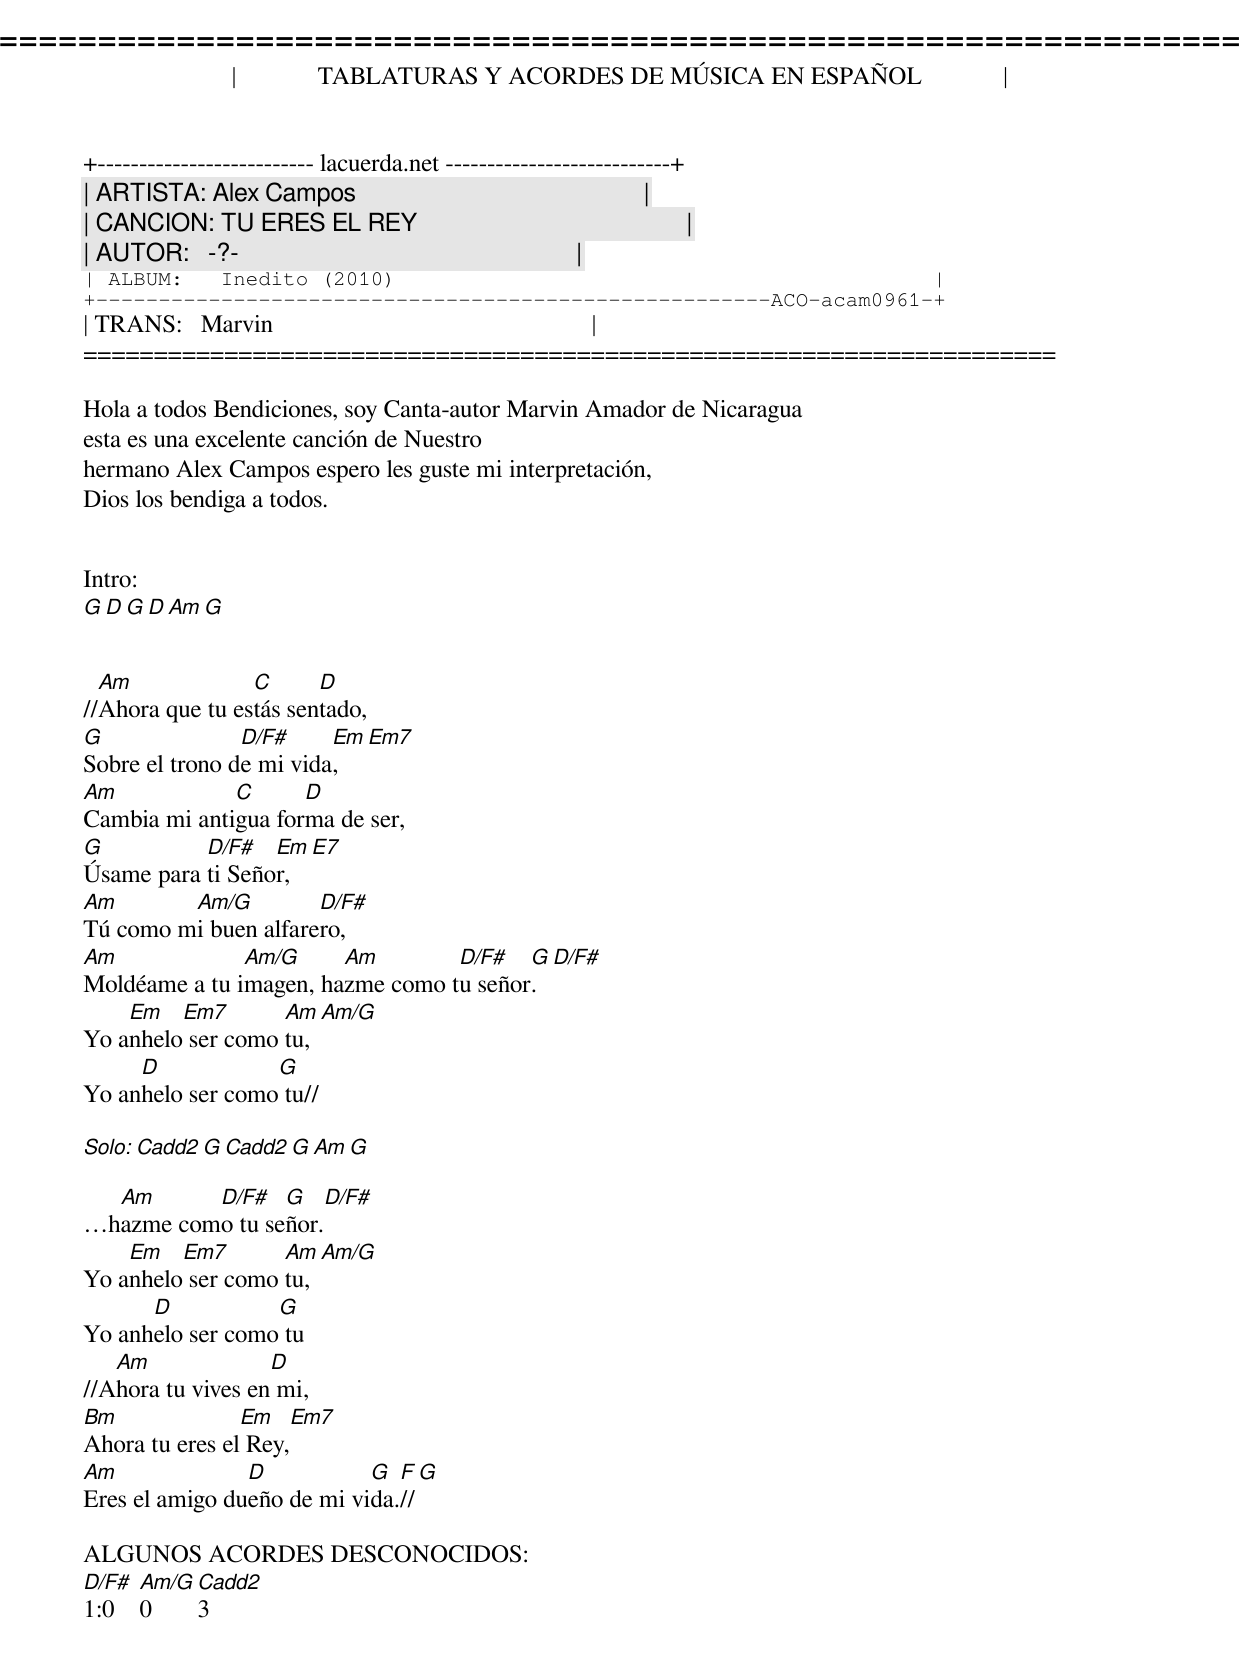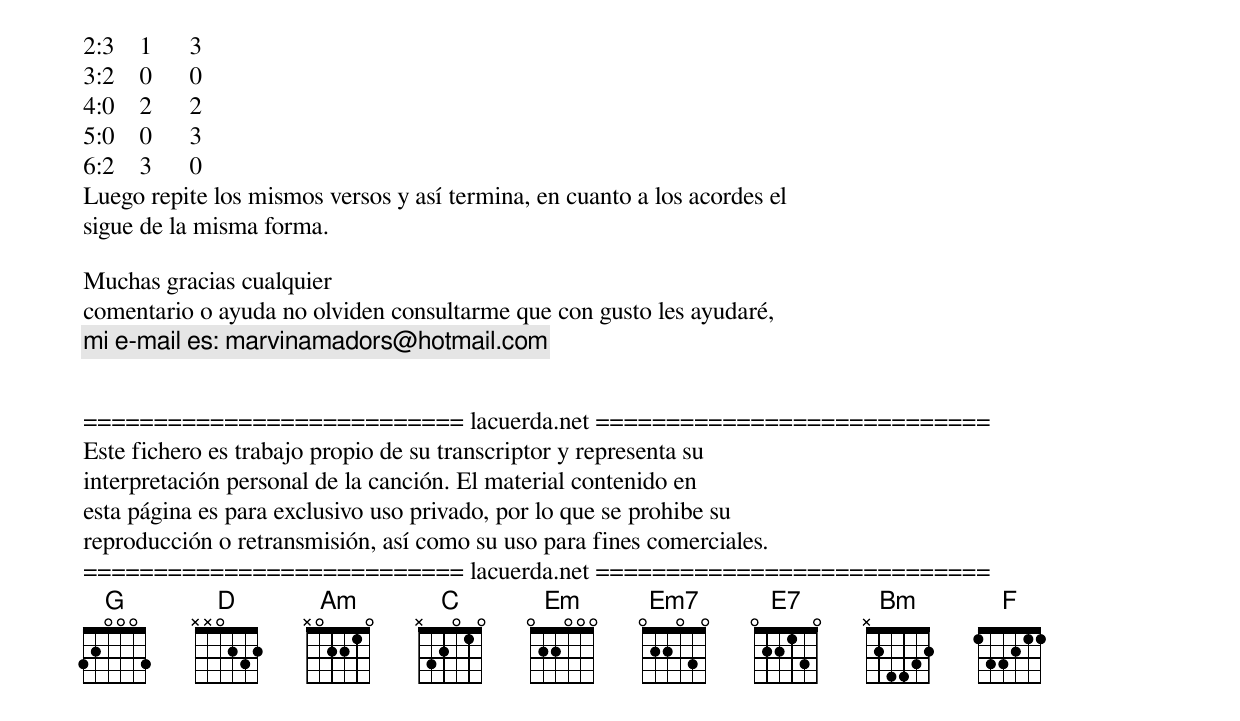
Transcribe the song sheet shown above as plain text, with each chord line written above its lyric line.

=====================================================================
|             TABLATURAS Y ACORDES DE MÚSICA EN ESPAÑOL             |
+-------------------------- lacuerda.net ---------------------------+
| ARTISTA: Alex Campos                                              |
| CANCION: TU ERES EL REY                                           |
| AUTOR:   -?-                                                      |
| ALBUM:   Inedito (2010)                                           |
+------------------------------------------------------ACO-acam0961-+
| TRANS:   Marvin                                                   |
=====================================================================

Hola a todos Bendiciones, soy Canta-autor Marvin Amador de Nicaragua
esta es una excelente canción de Nuestro
hermano Alex Campos espero les guste mi interpretación,
Dios los bendiga a todos.


Intro:
G D G D Am G


  Am             C      D
//Ahora que tu estás sentado,
G               D/F#     Em    Em7
Sobre el trono de mi vida,
Am            C      D
Cambia mi antigua forma de ser,
G          D/F#   Em   E7
Úsame para ti Señor,
Am       Am/G         D/F#
Tú como mi buen alfarero,
Am             Am/G     Am        D/F#   G    D/F#
Moldéame a tu imagen, hazme como tu señor.
    Em   Em7       Am   Am/G
Yo anhelo ser como tu,
     D            G
Yo anhelo ser como tu//

Solo: Cadd2  G Cadd2 G  Am G

  Am      D/F#   G    D/F#
hazme como tu señor.
    Em   Em7       Am   Am/G
Yo anhelo ser como tu,
      D           G
Yo anhelo ser como tu
   Am              D
//Ahora tu vives en mi,
Bm              Em   Em7
Ahora tu eres el Rey,
Am              D           G  F G
Eres el amigo dueño de mi vida.//

ALGUNOS ACORDES DESCONOCIDOS:
D/F#   Am/G   Cadd2
1:0    0      3
2:3    1      3
3:2    0      0
4:0    2      2
5:0    0      3
6:2    3      0
Luego repite los mismos versos y así termina, en cuanto a los acordes el
sigue de la misma forma.

Muchas gracias cualquier
comentario o ayuda no olviden consultarme que con gusto les ayudaré,
mi e-mail es: marvinamadors@hotmail.com


=========================== lacuerda.net ============================
Este fichero es trabajo propio de su transcriptor y representa su
interpretación personal de la canción. El material contenido en
esta página es para exclusivo uso privado, por lo que se prohibe su
reproducción o retransmisión, así como su uso para fines comerciales.
=========================== lacuerda.net ============================
